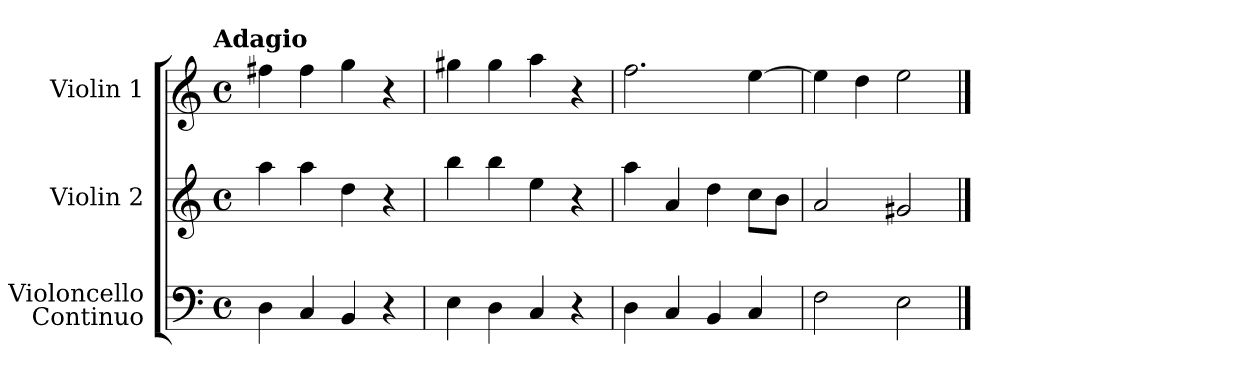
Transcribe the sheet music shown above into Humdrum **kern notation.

**kern	**kern	**kern
*part3	*part2	*part1
*staff3	*staff2	*staff1
*I"Violoncello\nContinuo	*I"Violin 2	*I"Violin 1
*	*I'Vln	*I'Vln
*clefF4	*clefG2	*clefG2
*k[]	*k[]	*k[]
*C:	*C:	*C:
!!LO:TX:omd:t=Adagio
*M4/4	*M4/4	*M4/4
*met(c)	*met(c)	*met(c)
*MM56	*MM56	*MM56
=	=	=
4D\	4aa\	4ff#X\
4C/	4aa\	4ff#\
4BB/	4dd\	4gg\
4r	4r	4r
=2	=2	=2
4E\	4bb\	4gg#X\
4D\	4bb\	4gg#\
4C/	4ee\	4aa\
4r	4r	4r
=3	=3	=3
4D\	4aa\	2.ff\
4C/	4a/	.
4BB/	4dd\	.
4C/	8cc\L	[4ee\
.	8b\J	.
=4	=4	=4
2F\	2a/	4ee\]
.	.	4dd\
2E\	2g#X/	2ee\
==	==	==
*-	*-	*-
